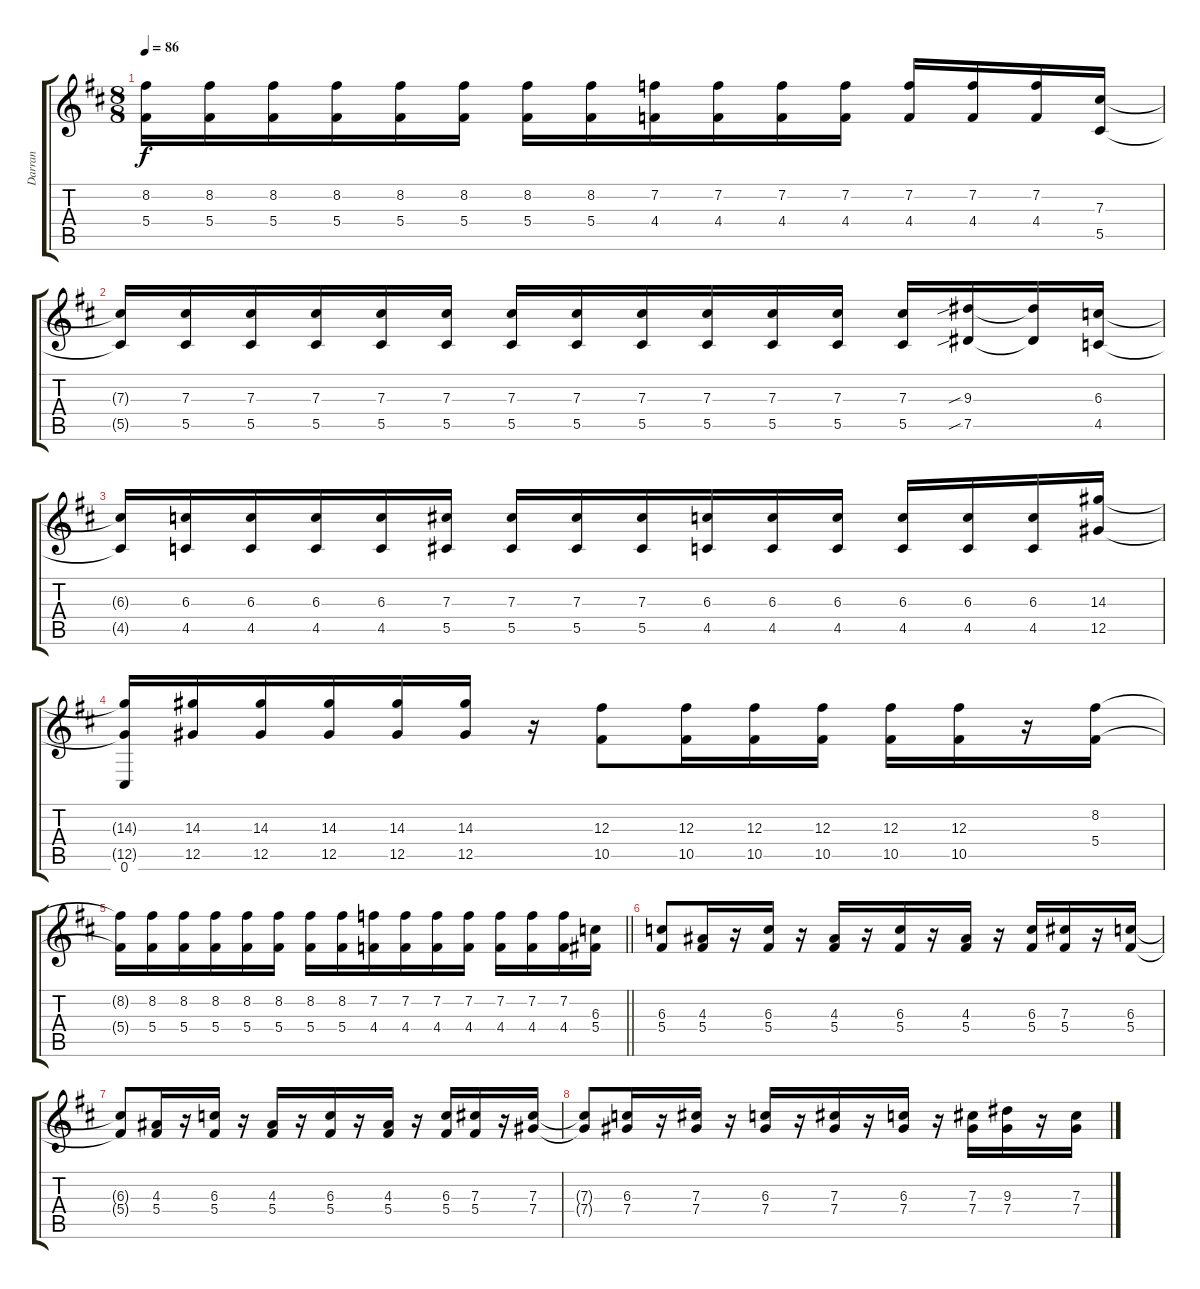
\track ("Darran" "Darran") {instrument distortionguitar}
\staff {score tabs}
\tuning (Eb4 Bb3 Gb3 Db3 Ab2 Db2) {hide}
\ts (8 8)
\tempo 86
\clef g2
\ks d
(8.2{t} 5.4{t}).16{dy f} (8.2 5.4).16 (8.2 5.4).16 (8.2 5.4).16 (8.2 5.4).16 (8.2 5.4).16 (8.2 5.4).16 (8.2 5.4).16 (7.2 4.4).16 (7.2 4.4).16 (7.2 4.4).16 (7.2 4.4).16 (7.2 4.4).16 (7.2 4.4).16 (7.2 4.4).16 (7.3 5.5).16 |
(7.3{t} 5.5{t}).16 (7.3 5.5).16 (7.3 5.5).16 (7.3 5.5).16 (7.3 5.5).16 (7.3 5.5).16 (7.3 5.5).16 (7.3 5.5).16 (7.3 5.5).16 (7.3 5.5).16 (7.3 5.5).16 (7.3 5.5).16 (7.3 5.5).16 (9.3{sib} 7.5{sib}).16 (9.3{t} 7.5{t}).16 (6.3 4.5).16 |
(6.3{t} 4.5{t}).16 (6.3 4.5).16 (6.3 4.5).16 (6.3 4.5).16 (6.3 4.5).16 (7.3 5.5).16 (7.3 5.5).16 (7.3 5.5).16 (7.3 5.5).16 (6.3 4.5).16 (6.3 4.5).16 (6.3 4.5).16 (6.3 4.5).16 (6.3 4.5).16 (6.3 4.5).16 (14.3 12.5).16 |
(14.3{t} 12.5{t} 0.6).16 (14.3 12.5).16 (14.3 12.5).16 (14.3 12.5).16 (14.3 12.5).16 (14.3 12.5).16 r.16 (12.3 10.5).8 (12.3 10.5).16 (12.3 10.5).16 (12.3 10.5).16 (12.3 10.5).16 (12.3 10.5).16 r.16 (8.2 5.4).16 |
\barLineRight lightlight
(8.2{t} 5.4{t}).16 (8.2 5.4).16 (8.2 5.4).16 (8.2 5.4).16 (8.2 5.4).16 (8.2 5.4).16 (8.2 5.4).16 (8.2 5.4).16 (7.2 4.4).16 (7.2 4.4).16 (7.2 4.4).16 (7.2 4.4).16 (7.2 4.4).16 (7.2 4.4).16 (7.2 4.4).16 (6.3 5.4).16 |
(6.3 5.4).8 (4.3 5.4).16 r.16 (6.3 5.4).16 r.16 (4.3 5.4).16 r.16 (6.3 5.4).16 r.16 (4.3 5.4).16 r.16 (6.3 5.4).16 (7.3 5.4).16 r.16 (6.3 5.4).16 |
(6.3{t} 5.4{t}).8 (4.3 5.4).16 r.16 (6.3 5.4).16 r.16 (4.3 5.4).16 r.16 (6.3 5.4).16 r.16 (4.3 5.4).16 r.16 (6.3 5.4).16 (7.3 5.4).16 r.16 (7.3 7.4).16 |
(7.3{t} 7.4{t}).8 (6.3 7.4).16 r.16 (7.3 7.4).16 r.16 (6.3 7.4).16 r.16 (7.3 7.4).16 r.16 (6.3 7.4).16 r.16 (7.3 7.4).16 (9.3 7.4).16 r.16 (7.3 7.4).16
